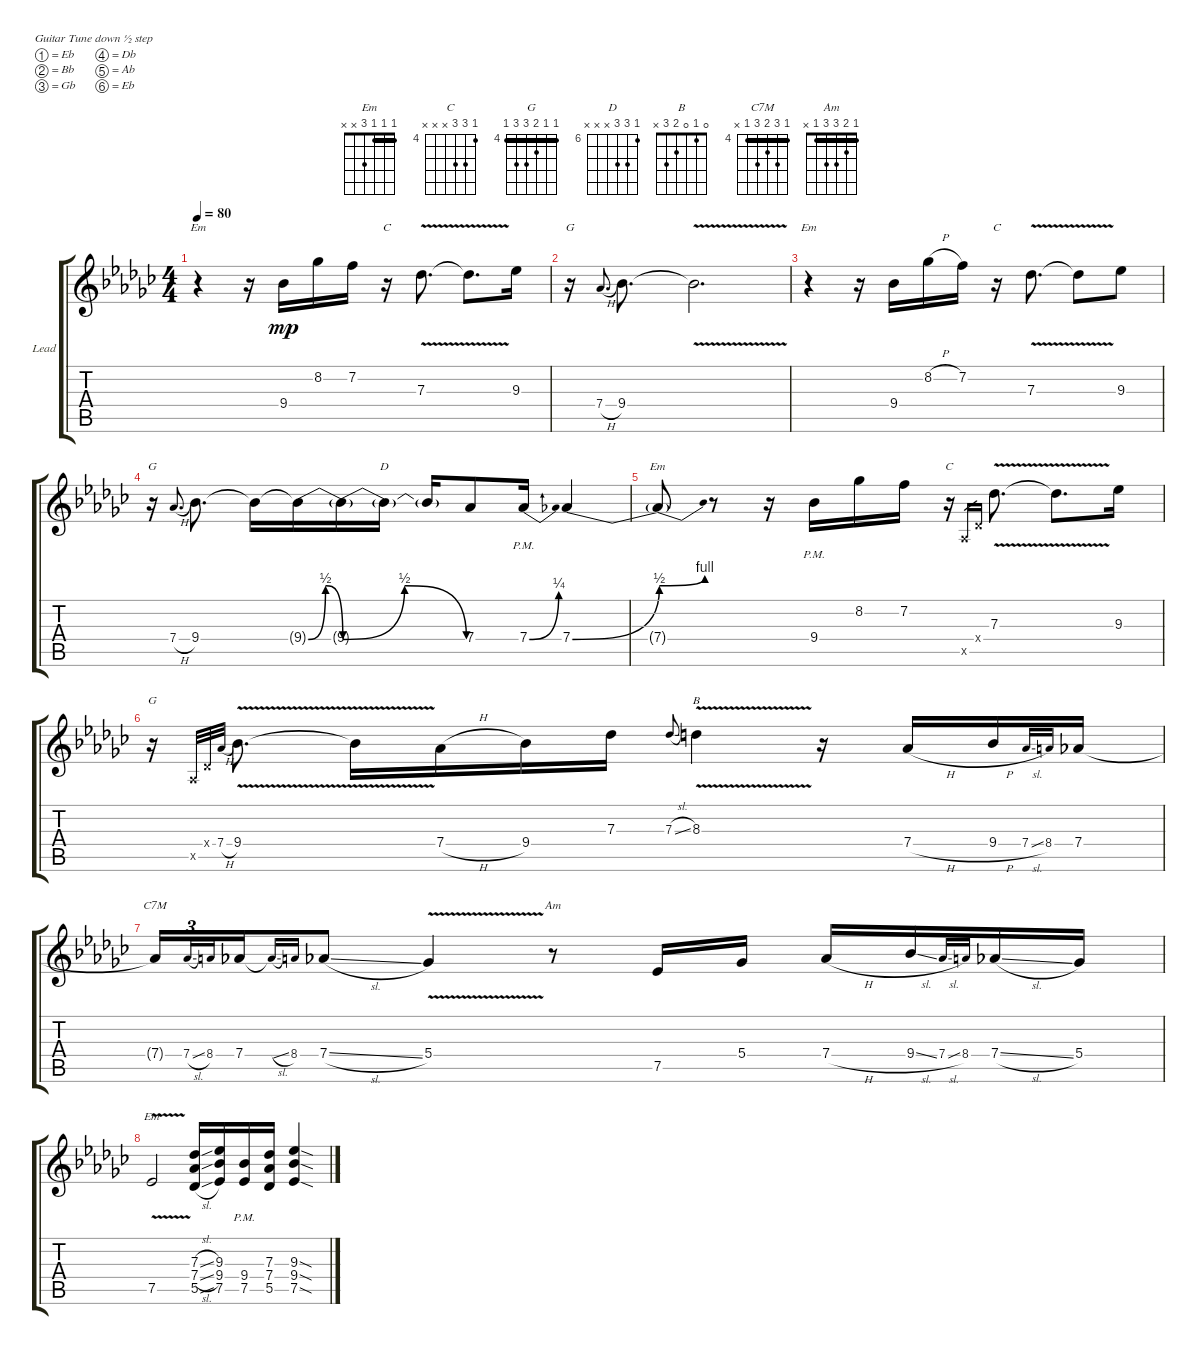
\bracketExtendMode groupsimilarinstruments
\firstSystemTrackNameOrientation horizontal
\otherSystemsTrackNameOrientation horizontal
\track ("Lead" "Lead") {instrument overdrivenguitar}
\staff {score tabs}
\tuning (Eb4 Bb3 Gb3 Db3 Ab2 Eb2)
\chord ("Em" 1 1 1 3 x x) {barre (1 1)}
\chord ("C" 4 6 6 x x x) {firstfret 4}
\chord ("G" 4 4 5 6 6 4) {firstfret 4 barre (4 4)}
\chord ("D" 6 8 8 x x x) {firstfret 6}
\chord ("B" 0 1 0 2 3 x)
\chord ("C7M" 4 6 5 6 4 x) {firstfret 4 barre 4}
\chord ("Am" 1 2 3 3 1 x) {barre 1}
\ts (4 4)
\tempo 80
\clef g2
\ks ebminor
r.4{ch "Em" dy mp} r.16 9.4.16 8.2.16 7.2.16 r.16{ch "C"} 7.3{v}.8{d} 7.3{v t}.8{d} 9.3.16 |
r.16{ch "G"} 7.4{h}.8{d gr onbeat} 9.4.8{d} 9.4{v t}.2{d} |
r.4{ch "Em"} r.16 9.4.16 8.2{h}.16 7.2.16 r.16{ch "C"} 7.3{v}.8{d} 7.3{v t}.8 9.3.8 |
r.16{ch "G"} 7.4{h}.8{d gr onbeat} 9.4.8{d} 9.4{t}.16 9.4{be (bendrelease 0 0 30 2 30 2 60 0) t}.16 9.4{be (bendrelease 0 0 15.6 2 16.8 2 30 0) t}.16 9.4{t}.16{ch "D"} 9.4{t}.16 7.4.8 7.4{be (bend 0 0 29.4 1) pm}.16 7.4{be (bend 38.4 0 59.4 2)}.4 |
7.4{be (bend 29.4 2 60 4) t}.8{ch "Em"} r.8 r.16 9.4{pm}.16 8.2.16 7.2.16 r.16{ch "C"} 0.5{x}.16{gr} 0.4{x}.16{gr} 7.3{v}.8{d} 7.3{v t}.8{d} 9.3.16 |
r.16{ch "G"} 0.5{x}.32{gr onbeat} 0.4{x}.32{gr onbeat} 7.4{h}.32{gr onbeat} 9.4{v}.8{d} 9.4{v t}.16 7.4{h}.16 9.4.16 7.3.16 7.3{sl}.8{gr onbeat} 8.3{v}.4{ch "B"} r.16 7.4{h}.16 9.4{h}.16 7.4{sl}.16{gr onbeat} 8.4.16{gr onbeat} 7.4.16 |
7.4{t}.16{ch "C7M" beam merge} 7.4{sl}.16{tu (3 2) gr onbeat beam merge} 8.4.16{tu (3 2) gr onbeat beam merge} 7.4.16 7.4{sl t}.16{gr onbeat} 8.4.16{gr onbeat} 7.4{sl}.8 5.4{v}.4 r.8{ch "Am"} 7.5.16 5.4.16 7.4{h}.16 9.4{sl}.16 7.4{sl}.16{gr onbeat} 8.4.16{gr onbeat} 7.4{sl}.16 5.4.16 |
7.5{v}.2{ch "Em"} (7.3{sl} 7.4{sl} 5.5{sl}).16 (9.3 9.4 7.5).16 (9.4{pm} 7.5{pm}).16 (7.3 7.4 5.5).16 (9.3{sod} 9.4{sod} 7.5{sod}).4
